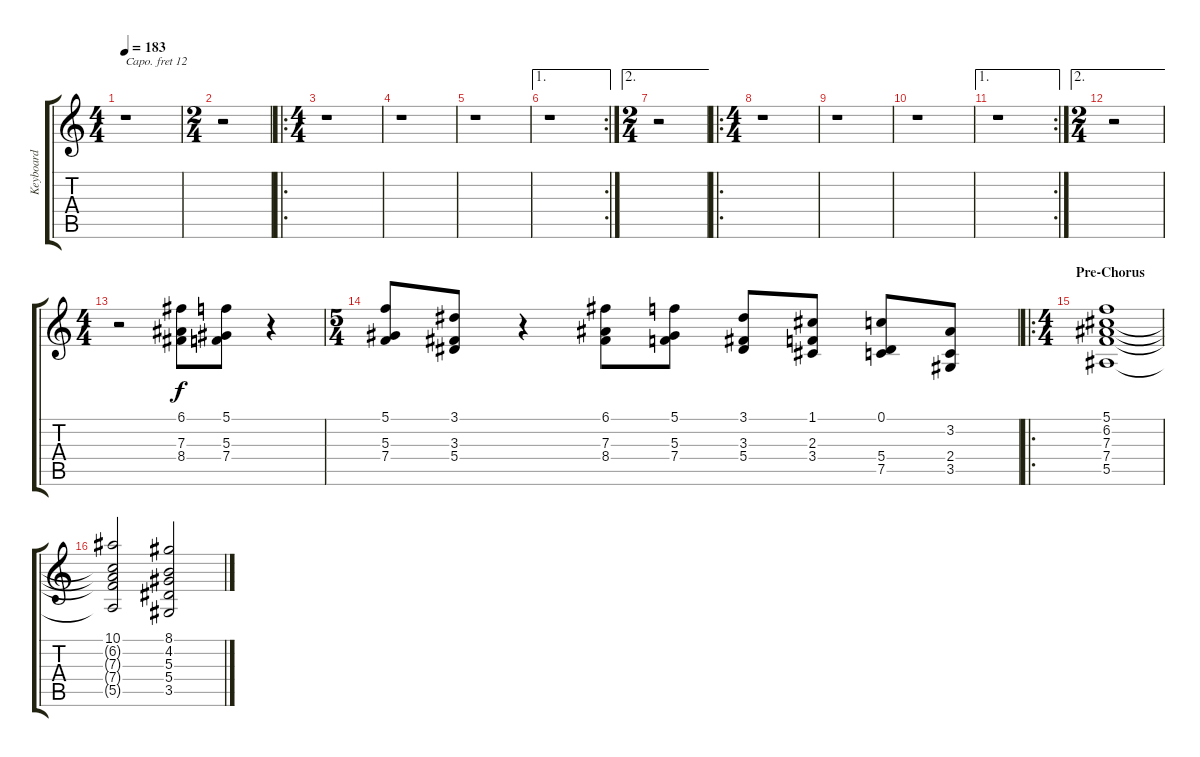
\track ("Keyboard" "Keyboard") {instrument stringensemble1}
\staff {score tabs}
\capo 12
\tuning (C4 G3 Eb3 Bb2 F2 C2) {hide}
\ts (4 4)
\tempo 183
\clef g2
\ks c
r.1{dy f} |
\ts (2 4)
r.2 |
\ro
\ts (4 4)
r.1 |
r.1 |
r.1 |
\ae 1
\rc 2
r.1 |
\ae 2
\ts (2 4)
r.2 |
\ro
\ts (4 4)
r.1 |
r.1 |
r.1 |
\ae 1
\rc 2
r.1 |
\ae 2
\ts (2 4)
r.2 |
\ts (4 4)
r.2{volume 11 balance 8} (6.1 7.3 8.4).8 (5.1 5.3 7.4).8 r.4 |
\ts (5 4)
(5.1 5.3 7.4).8 (3.1 3.3 5.4).8 r.4 (6.1 7.3 8.4).8 (5.1 5.3 7.4).8 (3.1 3.3 5.4).8 (1.1 2.3 3.4).8 (0.1 5.4 7.5).8 (3.2 2.4 3.5).8 |
\ro
\ts (4 4)
\section ("" "Pre-Chorus")
(5.1 6.2 7.3 7.4 5.5).1 |
(10.1 6.2{t} 7.3{t} 7.4{t} 5.5{t}).2 (8.1 4.2 5.3 5.4 3.5).2
